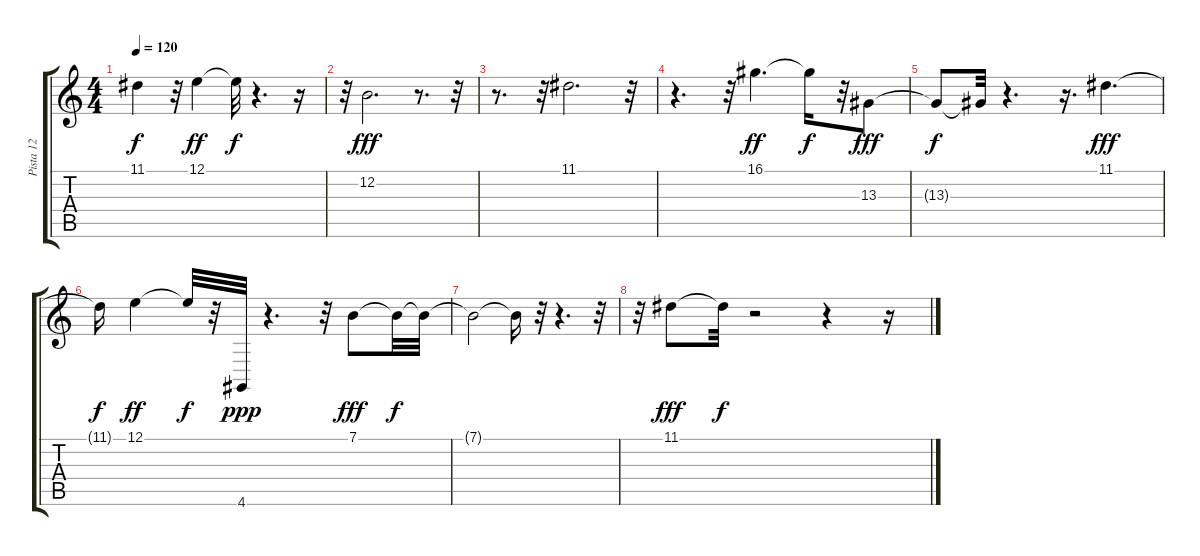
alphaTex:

\track ("Pista 12" "Pista 12") {instrument celesta}
\staff {score tabs}
\tuning (E4 B3 G3 D3 A2 E2) {hide}
\ts (4 4)
\tempo 120
\clef g2
\ks c
11.1{t}.4{dy f} r.32 12.1.4{dy ff} 12.1{t}.32{dy f} r.4{d} r.16 |
r.32 12.2.2{d dy fff} r.8{d} r.32 |
r.8{d} r.32 11.1.2{d} r.32 |
r.4{d} r.32 16.1.4{d dy ff} 16.1{t}.16{dy f} r.32 13.3.8{dy fff} |
13.3{t}.8{dy f} 13.3{t}.32 r.4{d} r.16{d} 11.1.4{d dy fff} |
11.1{t}.16{dy f} 12.1.4{dy ff} 12.1{t}.32{dy f} r.32 4.6.32{dy ppp} r.4{d} r.32 7.1.8{dy fff} 7.1{t}.32{dy f} 7.1{t}.32 |
7.1{t}.2 7.1{t}.16 r.32 r.4{d} r.32 |
r.32 11.1.8{dy fff} 11.1{t}.32{dy f} r.2 r.4 r.16
